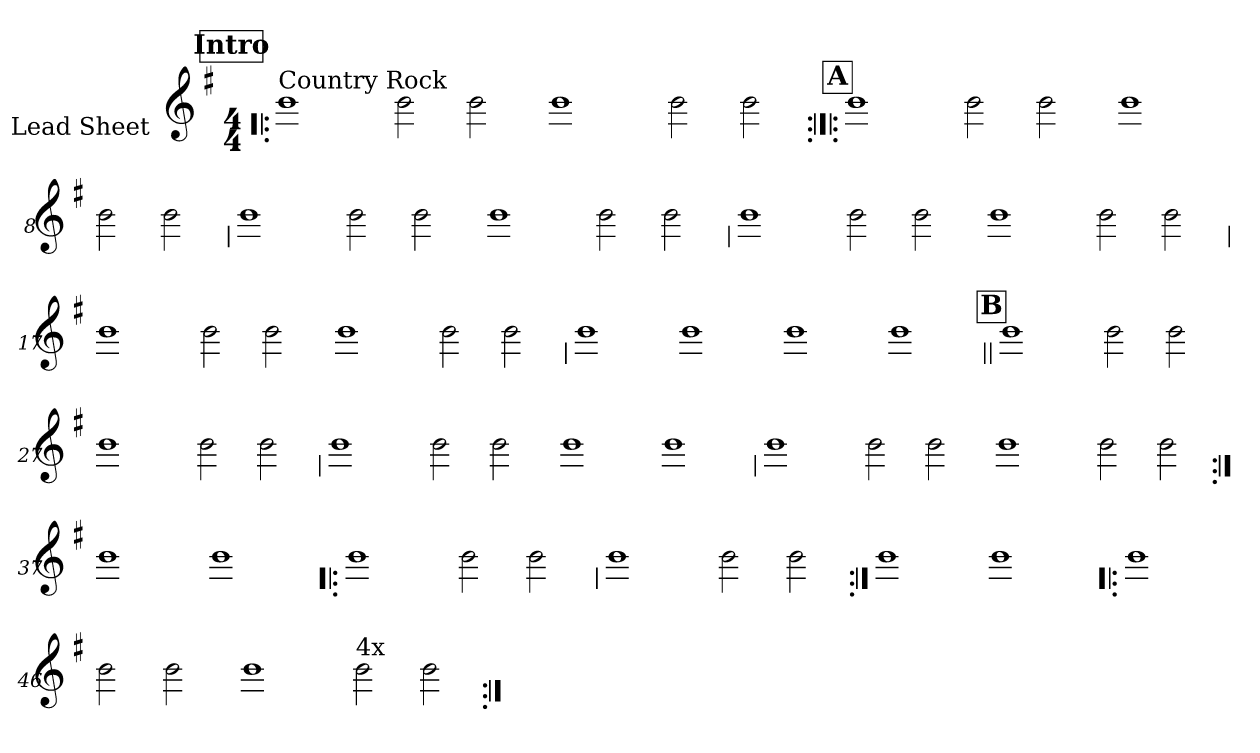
**kern
*part1
*staff1
*I"Lead Sheet
*stria0
*clefG2
*k[f#]
*G:
*M4/4
*MM122
!!LO:REH:place=s1:a:t=Intro
=1!|:
!LO:TX:a:t=Country Rock
1b
=2-
2b
2b
=3-
1b
=4-
2b
2b
!!LO:LB:g=z
!!LO:REH:place=s1:a:t=A
=5:|!|:
1b
=6-
2b
2b
=7-
1b
=8-
2b
2b
!!LO:LB:g=z
=9
1b
=10-
2b
2b
=11-
1b
=12-
2b
2b
!!LO:LB:g=z
=13
1b
=14-
2b
2b
=15-
1b
=16-
2b
2b
!!LO:LB:g=z
=17
1b
=18-
2b
2b
=19-
1b
=20-
2b
2b
!!LO:LB:g=z
=21
1b
=22-
1b
=23-
1b
=24-
1b
!!LO:LB:g=z
!!LO:REH:place=s1:a:t=B
=25||
1b
=26-
2b
2b
=27-
1b
=28-
2b
2b
!!LO:LB:g=z
=29
1b
=30-
2b
2b
=31-
1b
=32-
1b
!!LO:LB:g=z
=33
1b
=34-
2b
2b
=35-
1b
=36-
2b
2b
!!LO:LB:g=z
=37:|!
1b
=38-
1b
=39!|:
1b
=40-
2b
2b
!!LO:LB:g=z
=41
1b
=42-
2b
2b
=43:|!
1b
=44-
1b
!!LO:LB:g=z
=45!|:
1b
=46-
2b
2b
=47-
1b
=48-
!LO:TX:a:t=4x
2b
2b
=:|!
*-
